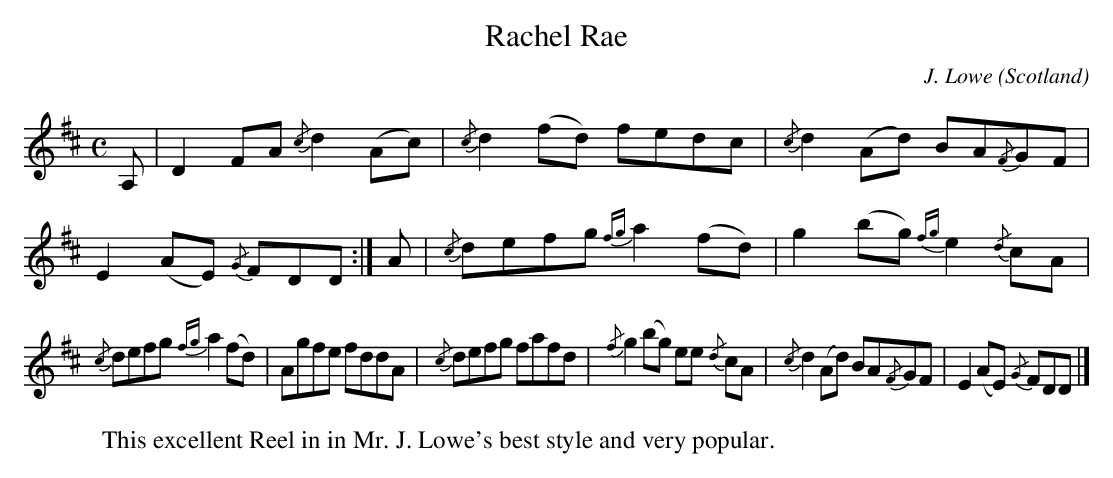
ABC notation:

X:1
U:~=!turn!
T:Rachel Rae
C:J. Lowe
O:Scotland
M:C
L:1/8
K:D
A, | D2 FA {/c}d2 (Ac) | {/c}d2 (fd) fedc | {/c}d2 (Ad) BA{/F}GF | E2 (AE) {/G}FDD :| A | {/c}defg {fg}a2 (fd) | g2 (bg) {fg}e2 {/d}cA |
{/c}defg {fg}a2 (fd) | Agfe fddA | {/c}defg fafd | {/f}g2 (bg) ee {/d}cA | {/c}d2 (Ad) BA{/F}GF | E2 (AE) {/G}FDD |]
W:This excellent Reel in in Mr. J. Lowe's best style and very popular.
